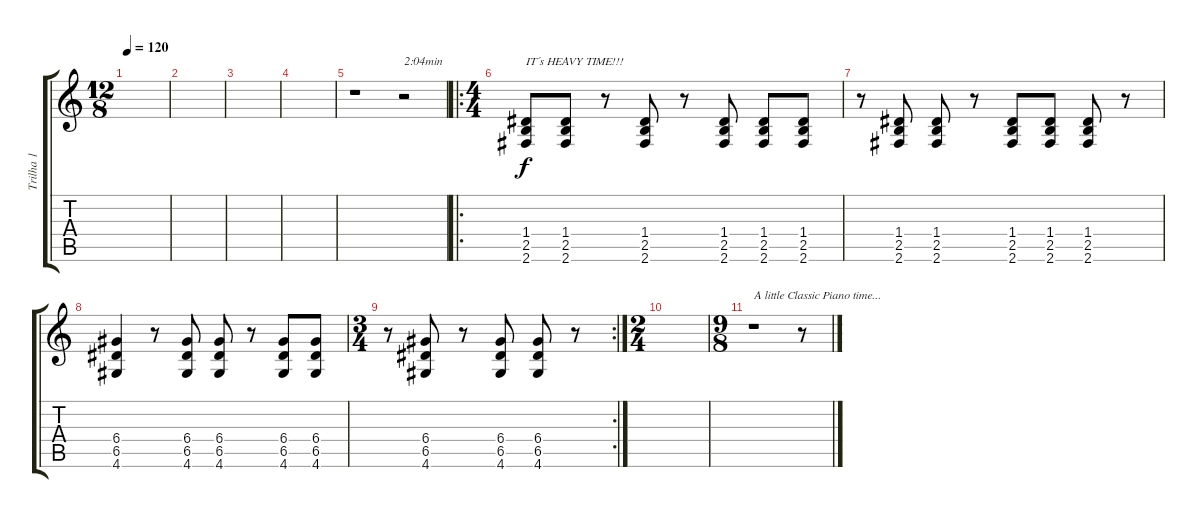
\track ("Trilha 1" "Trilha 1") {instrument overdrivenguitar}
\staff {score tabs}
\tuning (E4 B3 G3 D3 A2 E2) {hide}
\ts (12 8)
\tempo 120
\clef g2
\ks c
|
|
|
|
r.1 r.2{txt "2:04min"} |
\ro
\ts (4 4)
(1.4 2.5 2.6).8{txt "IT´s HEAVY TIME!!!"} (1.4 2.5 2.6).8 r.8 (1.4 2.5 2.6).8 r.8 (1.4 2.5 2.6).8 (1.4 2.5 2.6).8 (1.4 2.5 2.6).8 |
r.8 (1.4 2.5 2.6).8 (1.4 2.5 2.6).8 r.8 (1.4 2.5 2.6).8 (1.4 2.5 2.6).8 (1.4 2.5 2.6).8 r.8 |
(6.4 6.5 4.6).4 r.8 (6.4 6.5 4.6).8 (6.4 6.5 4.6).8 r.8 (6.4 6.5 4.6).8 (6.4 6.5 4.6).8 |
\rc 2
\ts (3 4)
r.8 (6.4 6.5 4.6).8 r.8 (6.4 6.5 4.6).8 (6.4 6.5 4.6).8 r.8 |
\ts (2 4)
|
\ts (9 8)
r.1{txt "A little Classic Piano time..."} r.8
